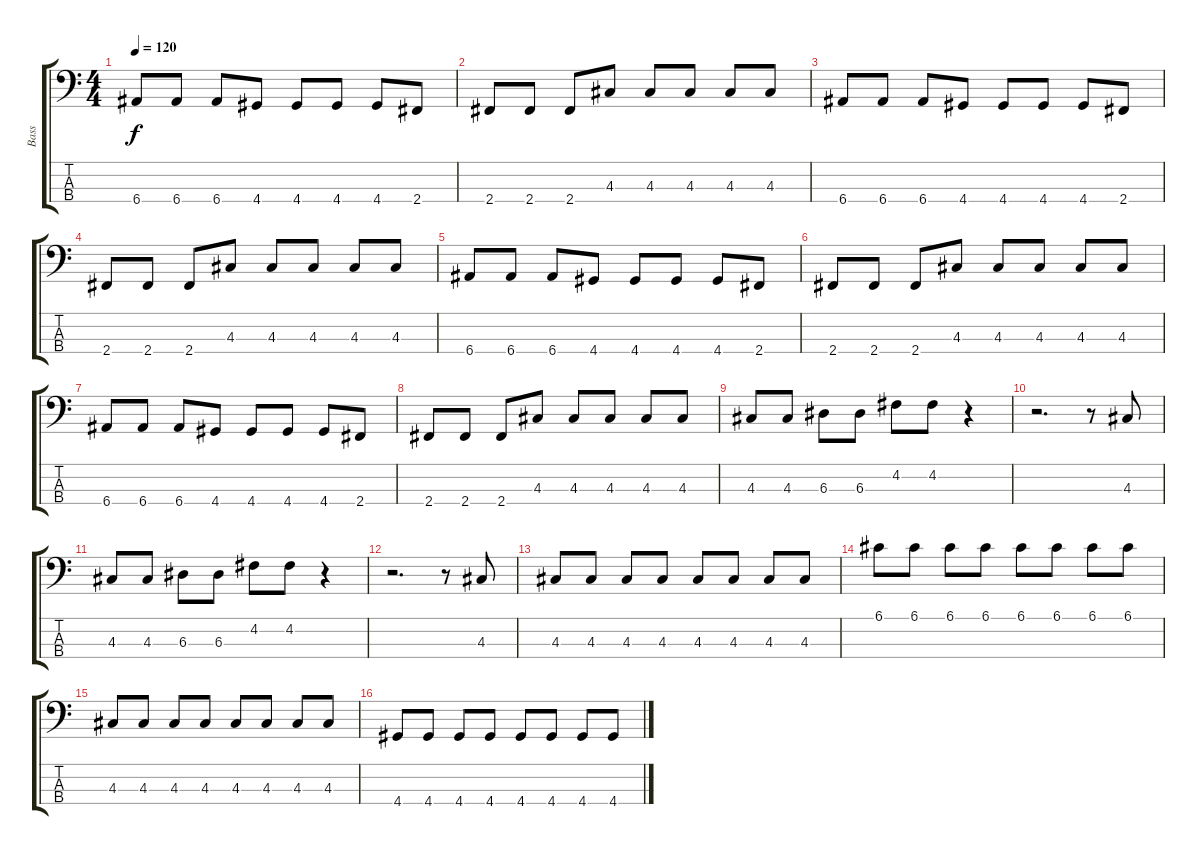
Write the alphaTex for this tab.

\track ("Bass" "Bass") {instrument electricbassfinger}
\staff {score tabs}
\tuning (G2 D2 A1 E1) {hide}
\ts (4 4)
\tempo 120
\clef f4
\ks c
6.4.8{dy f} 6.4.8 6.4.8 4.4.8 4.4.8 4.4.8 4.4.8 2.4.8 |
2.4.8 2.4.8 2.4.8 4.3.8 4.3.8 4.3.8 4.3.8 4.3.8 |
6.4.8 6.4.8 6.4.8 4.4.8 4.4.8 4.4.8 4.4.8 2.4.8 |
2.4.8 2.4.8 2.4.8 4.3.8 4.3.8 4.3.8 4.3.8 4.3.8 |
6.4.8 6.4.8 6.4.8 4.4.8 4.4.8 4.4.8 4.4.8 2.4.8 |
2.4.8 2.4.8 2.4.8 4.3.8 4.3.8 4.3.8 4.3.8 4.3.8 |
6.4.8 6.4.8 6.4.8 4.4.8 4.4.8 4.4.8 4.4.8 2.4.8 |
2.4.8 2.4.8 2.4.8 4.3.8 4.3.8 4.3.8 4.3.8 4.3.8 |
4.3.8 4.3.8 6.3.8 6.3.8 4.2.8 4.2.8 r.4 |
r.2{d} r.8 4.3.8 |
4.3.8 4.3.8 6.3.8 6.3.8 4.2.8 4.2.8 r.4 |
r.2{d} r.8 4.3.8 |
4.3.8 4.3.8 4.3.8 4.3.8 4.3.8 4.3.8 4.3.8 4.3.8 |
6.1.8 6.1.8 6.1.8 6.1.8 6.1.8 6.1.8 6.1.8 6.1.8 |
4.3.8 4.3.8 4.3.8 4.3.8 4.3.8 4.3.8 4.3.8 4.3.8 |
4.4.8 4.4.8 4.4.8 4.4.8 4.4.8 4.4.8 4.4.8 4.4.8
